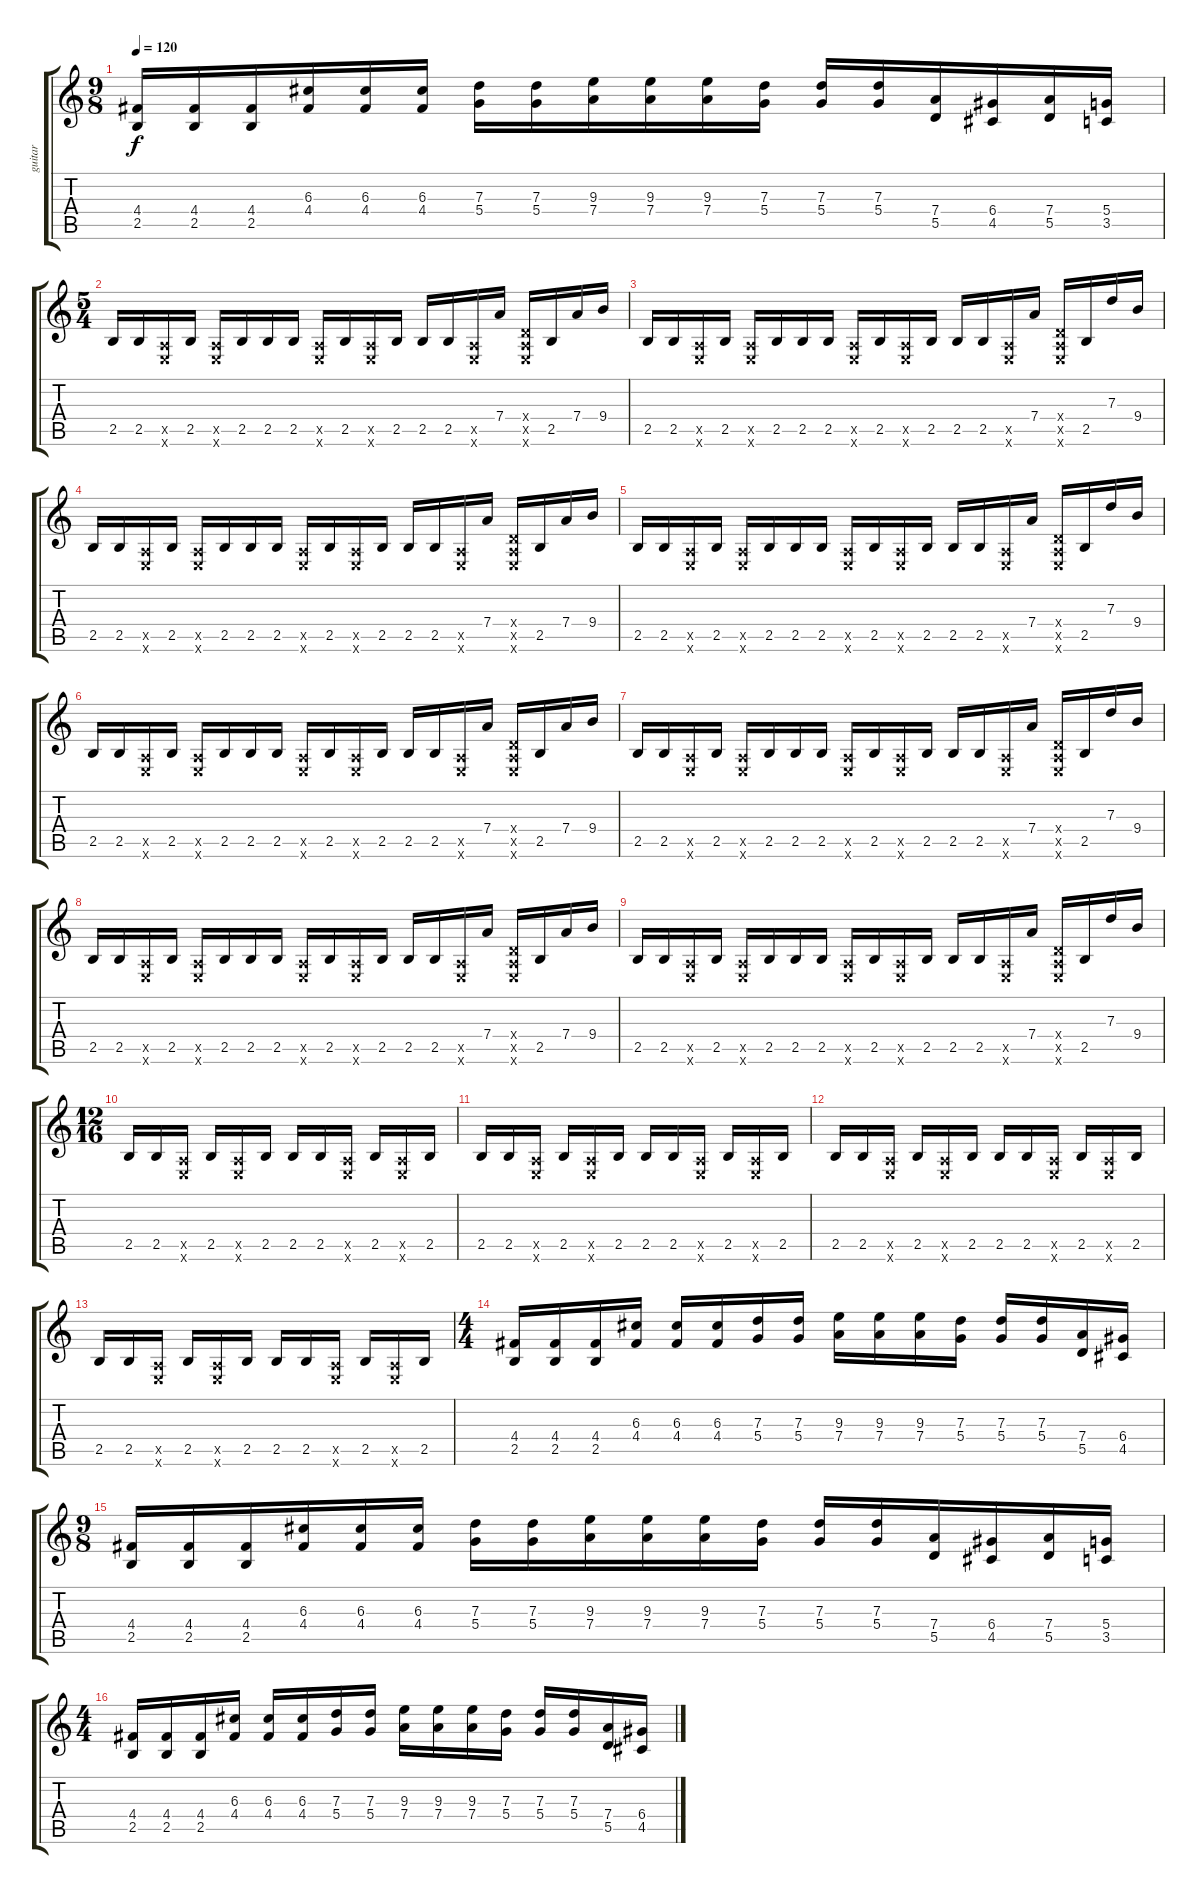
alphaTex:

\track ("guitar" "guitar") {instrument distortionguitar}
\staff {score tabs}
\tuning (E4 B3 G3 D3 A2 E2) {hide}
\ts (9 8)
\tempo 120
\clef g2
\ks c
(4.4 2.5).16{dy f} (4.4 2.5).16 (4.4 2.5).16 (6.3 4.4).16 (6.3 4.4).16 (6.3 4.4).16 (7.3 5.4).16 (7.3 5.4).16 (9.3 7.4).16 (9.3 7.4).16 (9.3 7.4).16 (7.3 5.4).16 (7.3 5.4).16 (7.3 5.4).16 (7.4 5.5).16 (6.4 4.5).16 (7.4 5.5).16 (5.4 3.5).16 |
\ts (5 4)
2.5.16 2.5.16 (0.5{x} 0.6{x}).16 2.5.16 (0.5{x} 0.6{x}).16 2.5.16 2.5.16 2.5.16 (0.5{x} 0.6{x}).16 2.5.16 (0.5{x} 0.6{x}).16 2.5.16 2.5.16 2.5.16 (0.5{x} 0.6{x}).16 7.4.16 (0.4{x} 0.5{x} 0.6{x}).16 2.5.16 7.4.16 9.4.16 |
2.5.16 2.5.16 (0.5{x} 0.6{x}).16 2.5.16 (0.5{x} 0.6{x}).16 2.5.16 2.5.16 2.5.16 (0.5{x} 0.6{x}).16 2.5.16 (0.5{x} 0.6{x}).16 2.5.16 2.5.16 2.5.16 (0.5{x} 0.6{x}).16 7.4.16 (0.4{x} 0.5{x} 0.6{x}).16 2.5.16 7.3.16 9.4.16 |
2.5.16 2.5.16 (0.5{x} 0.6{x}).16 2.5.16 (0.5{x} 0.6{x}).16 2.5.16 2.5.16 2.5.16 (0.5{x} 0.6{x}).16 2.5.16 (0.5{x} 0.6{x}).16 2.5.16 2.5.16 2.5.16 (0.5{x} 0.6{x}).16 7.4.16 (0.4{x} 0.5{x} 0.6{x}).16 2.5.16 7.4.16 9.4.16 |
2.5.16 2.5.16 (0.5{x} 0.6{x}).16 2.5.16 (0.5{x} 0.6{x}).16 2.5.16 2.5.16 2.5.16 (0.5{x} 0.6{x}).16 2.5.16 (0.5{x} 0.6{x}).16 2.5.16 2.5.16 2.5.16 (0.5{x} 0.6{x}).16 7.4.16 (0.4{x} 0.5{x} 0.6{x}).16 2.5.16 7.3.16 9.4.16 |
2.5.16 2.5.16 (0.5{x} 0.6{x}).16 2.5.16 (0.5{x} 0.6{x}).16 2.5.16 2.5.16 2.5.16 (0.5{x} 0.6{x}).16 2.5.16 (0.5{x} 0.6{x}).16 2.5.16 2.5.16 2.5.16 (0.5{x} 0.6{x}).16 7.4.16 (0.4{x} 0.5{x} 0.6{x}).16 2.5.16 7.4.16 9.4.16 |
2.5.16 2.5.16 (0.5{x} 0.6{x}).16 2.5.16 (0.5{x} 0.6{x}).16 2.5.16 2.5.16 2.5.16 (0.5{x} 0.6{x}).16 2.5.16 (0.5{x} 0.6{x}).16 2.5.16 2.5.16 2.5.16 (0.5{x} 0.6{x}).16 7.4.16 (0.4{x} 0.5{x} 0.6{x}).16 2.5.16 7.3.16 9.4.16 |
2.5.16 2.5.16 (0.5{x} 0.6{x}).16 2.5.16 (0.5{x} 0.6{x}).16 2.5.16 2.5.16 2.5.16 (0.5{x} 0.6{x}).16 2.5.16 (0.5{x} 0.6{x}).16 2.5.16 2.5.16 2.5.16 (0.5{x} 0.6{x}).16 7.4.16 (0.4{x} 0.5{x} 0.6{x}).16 2.5.16 7.4.16 9.4.16 |
2.5.16 2.5.16 (0.5{x} 0.6{x}).16 2.5.16 (0.5{x} 0.6{x}).16 2.5.16 2.5.16 2.5.16 (0.5{x} 0.6{x}).16 2.5.16 (0.5{x} 0.6{x}).16 2.5.16 2.5.16 2.5.16 (0.5{x} 0.6{x}).16 7.4.16 (0.4{x} 0.5{x} 0.6{x}).16 2.5.16 7.3.16 9.4.16 |
\ts (12 16)
2.5.16 2.5.16 (0.5{x} 0.6{x}).16 2.5.16 (0.5{x} 0.6{x}).16 2.5.16 2.5.16 2.5.16 (0.5{x} 0.6{x}).16 2.5.16 (0.5{x} 0.6{x}).16 2.5.16 |
2.5.16 2.5.16 (0.5{x} 0.6{x}).16 2.5.16 (0.5{x} 0.6{x}).16 2.5.16 2.5.16 2.5.16 (0.5{x} 0.6{x}).16 2.5.16 (0.5{x} 0.6{x}).16 2.5.16 |
2.5.16 2.5.16 (0.5{x} 0.6{x}).16 2.5.16 (0.5{x} 0.6{x}).16 2.5.16 2.5.16 2.5.16 (0.5{x} 0.6{x}).16 2.5.16 (0.5{x} 0.6{x}).16 2.5.16 |
2.5.16 2.5.16 (0.5{x} 0.6{x}).16 2.5.16 (0.5{x} 0.6{x}).16 2.5.16 2.5.16 2.5.16 (0.5{x} 0.6{x}).16 2.5.16 (0.5{x} 0.6{x}).16 2.5.16 |
\ts (4 4)
(4.4 2.5).16 (4.4 2.5).16 (4.4 2.5).16 (6.3 4.4).16 (6.3 4.4).16 (6.3 4.4).16 (7.3 5.4).16 (7.3 5.4).16 (9.3 7.4).16 (9.3 7.4).16 (9.3 7.4).16 (7.3 5.4).16 (7.3 5.4).16 (7.3 5.4).16 (7.4 5.5).16 (6.4 4.5).16 |
\ts (9 8)
(4.4 2.5).16 (4.4 2.5).16 (4.4 2.5).16 (6.3 4.4).16 (6.3 4.4).16 (6.3 4.4).16 (7.3 5.4).16 (7.3 5.4).16 (9.3 7.4).16 (9.3 7.4).16 (9.3 7.4).16 (7.3 5.4).16 (7.3 5.4).16 (7.3 5.4).16 (7.4 5.5).16 (6.4 4.5).16 (7.4 5.5).16 (5.4 3.5).16 |
\ts (4 4)
(4.4 2.5).16 (4.4 2.5).16 (4.4 2.5).16 (6.3 4.4).16 (6.3 4.4).16 (6.3 4.4).16 (7.3 5.4).16 (7.3 5.4).16 (9.3 7.4).16 (9.3 7.4).16 (9.3 7.4).16 (7.3 5.4).16 (7.3 5.4).16 (7.3 5.4).16 (7.4 5.5).16 (6.4 4.5).16
